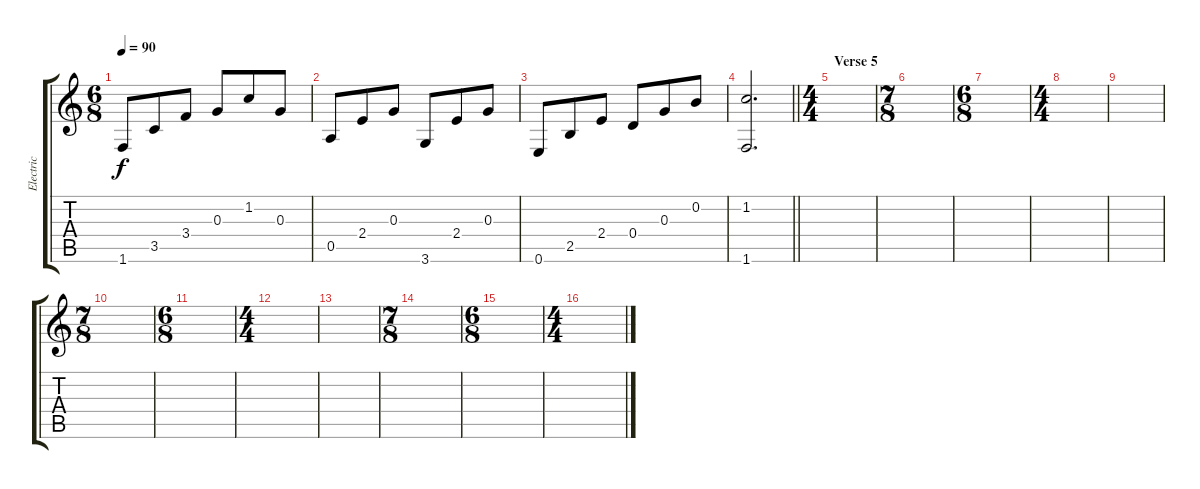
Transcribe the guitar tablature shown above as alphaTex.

\track ("Electric" "Electric") {instrument overdrivenguitar}
\staff {score tabs}
\tuning (E4 B3 G3 D3 A2 E2) {hide}
\ts (6 8)
\tempo 90
\clef g2
\ks c
1.6.8{dy f} 3.5.8 3.4.8 0.3.8 1.2.8 0.3.8 |
0.5.8 2.4.8 0.3.8 3.6.8 2.4.8 0.3.8 |
0.6.8 2.5.8 2.4.8 0.4.8 0.3.8 0.2.8 |
\barLineRight lightlight
(1.2 1.6).2{d} |
\ts (4 4)
\section ("" "Verse 5")
|
\ts (7 8)
|
\ts (6 8)
|
\ts (4 4)
|
|
\ts (7 8)
|
\ts (6 8)
|
\ts (4 4)
|
|
\ts (7 8)
|
\ts (6 8)
|
\ts (4 4)
